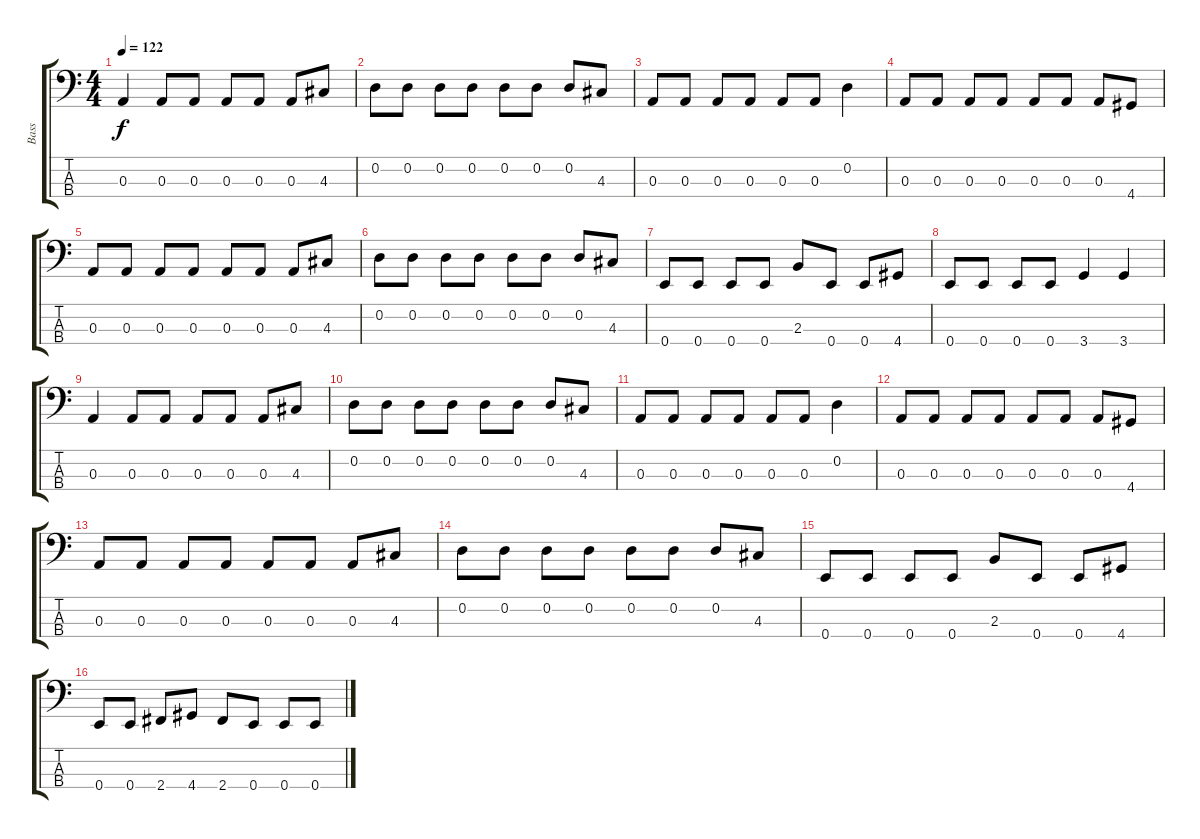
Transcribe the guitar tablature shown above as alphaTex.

\track ("Bass" "Bass") {instrument electricbassfinger}
\staff {score tabs}
\tuning (G2 D2 A1 E1) {hide}
\ts (4 4)
\tempo 122
\clef f4
\ks c
0.3.4{dy f} 0.3.8 0.3.8 0.3.8 0.3.8 0.3.8 4.3.8 |
0.2.8 0.2.8 0.2.8 0.2.8 0.2.8 0.2.8 0.2.8 4.3.8 |
0.3.8 0.3.8 0.3.8 0.3.8 0.3.8 0.3.8 0.2.4 |
0.3.8 0.3.8 0.3.8 0.3.8 0.3.8 0.3.8 0.3.8 4.4.8 |
0.3.8 0.3.8 0.3.8 0.3.8 0.3.8 0.3.8 0.3.8 4.3.8 |
0.2.8 0.2.8 0.2.8 0.2.8 0.2.8 0.2.8 0.2.8 4.3.8 |
0.4.8 0.4.8 0.4.8 0.4.8 2.3.8 0.4.8 0.4.8 4.4.8 |
0.4.8 0.4.8 0.4.8 0.4.8 3.4.4 3.4.4 |
0.3.4 0.3.8 0.3.8 0.3.8 0.3.8 0.3.8 4.3.8 |
0.2.8 0.2.8 0.2.8 0.2.8 0.2.8 0.2.8 0.2.8 4.3.8 |
0.3.8 0.3.8 0.3.8 0.3.8 0.3.8 0.3.8 0.2.4 |
0.3.8 0.3.8 0.3.8 0.3.8 0.3.8 0.3.8 0.3.8 4.4.8 |
0.3.8 0.3.8 0.3.8 0.3.8 0.3.8 0.3.8 0.3.8 4.3.8 |
0.2.8 0.2.8 0.2.8 0.2.8 0.2.8 0.2.8 0.2.8 4.3.8 |
0.4.8 0.4.8 0.4.8 0.4.8 2.3.8 0.4.8 0.4.8 4.4.8 |
0.4.8 0.4.8 2.4.8 4.4.8 2.4.8 0.4.8 0.4.8 0.4.8
